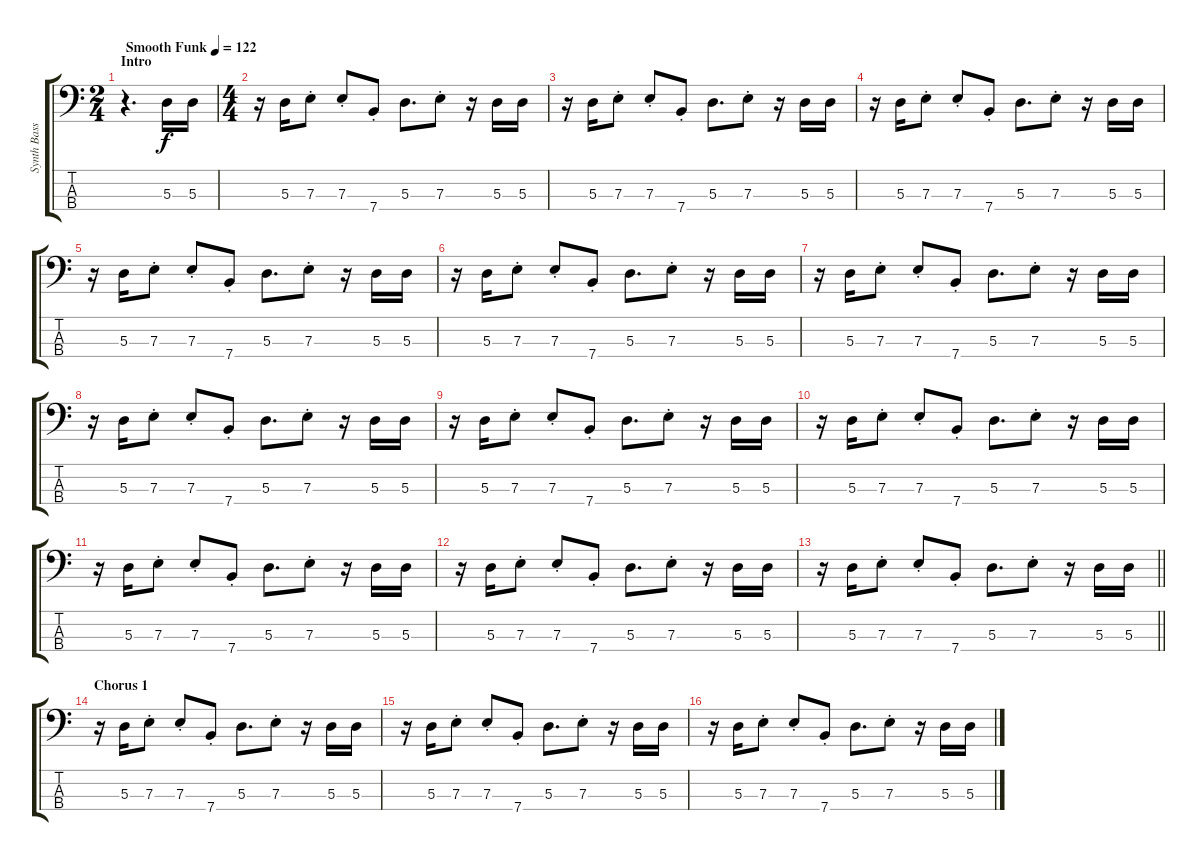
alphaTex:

\track ("Synth Bass" "Synth Bass") {instrument synthbass1 bank 255}
\staff {score tabs}
\tuning (G2 D2 A1 E1) {hide}
\ts (2 4)
\section ("" "Intro")
\tempo (122 "Smooth Funk")
\clef f4
\ks c
r.4{d dy f instrument synthbass1} 5.3.16 5.3.16 |
\ts (4 4)
r.16 5.3.16 7.3{st}.8 7.3{st}.8 7.4{st}.8 5.3.8{d} 7.3{st}.8 r.16 5.3.16 5.3.16 |
r.16 5.3.16 7.3{st}.8 7.3{st}.8 7.4{st}.8 5.3.8{d} 7.3{st}.8 r.16 5.3.16 5.3.16 |
r.16 5.3.16 7.3{st}.8 7.3{st}.8 7.4{st}.8 5.3.8{d} 7.3{st}.8 r.16 5.3.16 5.3.16 |
r.16 5.3.16 7.3{st}.8 7.3{st}.8 7.4{st}.8 5.3.8{d} 7.3{st}.8 r.16 5.3.16 5.3.16 |
r.16 5.3.16 7.3{st}.8 7.3{st}.8 7.4{st}.8 5.3.8{d} 7.3{st}.8 r.16 5.3.16 5.3.16 |
r.16 5.3.16 7.3{st}.8 7.3{st}.8 7.4{st}.8 5.3.8{d} 7.3{st}.8 r.16 5.3.16 5.3.16 |
r.16 5.3.16 7.3{st}.8 7.3{st}.8 7.4{st}.8 5.3.8{d} 7.3{st}.8 r.16 5.3.16 5.3.16 |
r.16 5.3.16 7.3{st}.8 7.3{st}.8 7.4{st}.8 5.3.8{d} 7.3{st}.8 r.16 5.3.16 5.3.16 |
r.16 5.3.16 7.3{st}.8 7.3{st}.8 7.4{st}.8 5.3.8{d} 7.3{st}.8 r.16 5.3.16 5.3.16 |
r.16 5.3.16 7.3{st}.8 7.3{st}.8 7.4{st}.8 5.3.8{d} 7.3{st}.8 r.16 5.3.16 5.3.16 |
r.16 5.3.16 7.3{st}.8 7.3{st}.8 7.4{st}.8 5.3.8{d} 7.3{st}.8 r.16 5.3.16 5.3.16 |
\barLineRight lightlight
r.16 5.3.16 7.3{st}.8 7.3{st}.8 7.4{st}.8 5.3.8{d} 7.3{st}.8 r.16 5.3.16 5.3.16 |
\section ("" "Chorus 1")
r.16 5.3.16 7.3{st}.8 7.3{st}.8 7.4{st}.8 5.3.8{d} 7.3{st}.8 r.16 5.3.16 5.3.16 |
r.16 5.3.16 7.3{st}.8 7.3{st}.8 7.4{st}.8 5.3.8{d} 7.3{st}.8 r.16 5.3.16 5.3.16 |
r.16 5.3.16 7.3{st}.8 7.3{st}.8 7.4{st}.8 5.3.8{d} 7.3{st}.8 r.16 5.3.16 5.3.16
